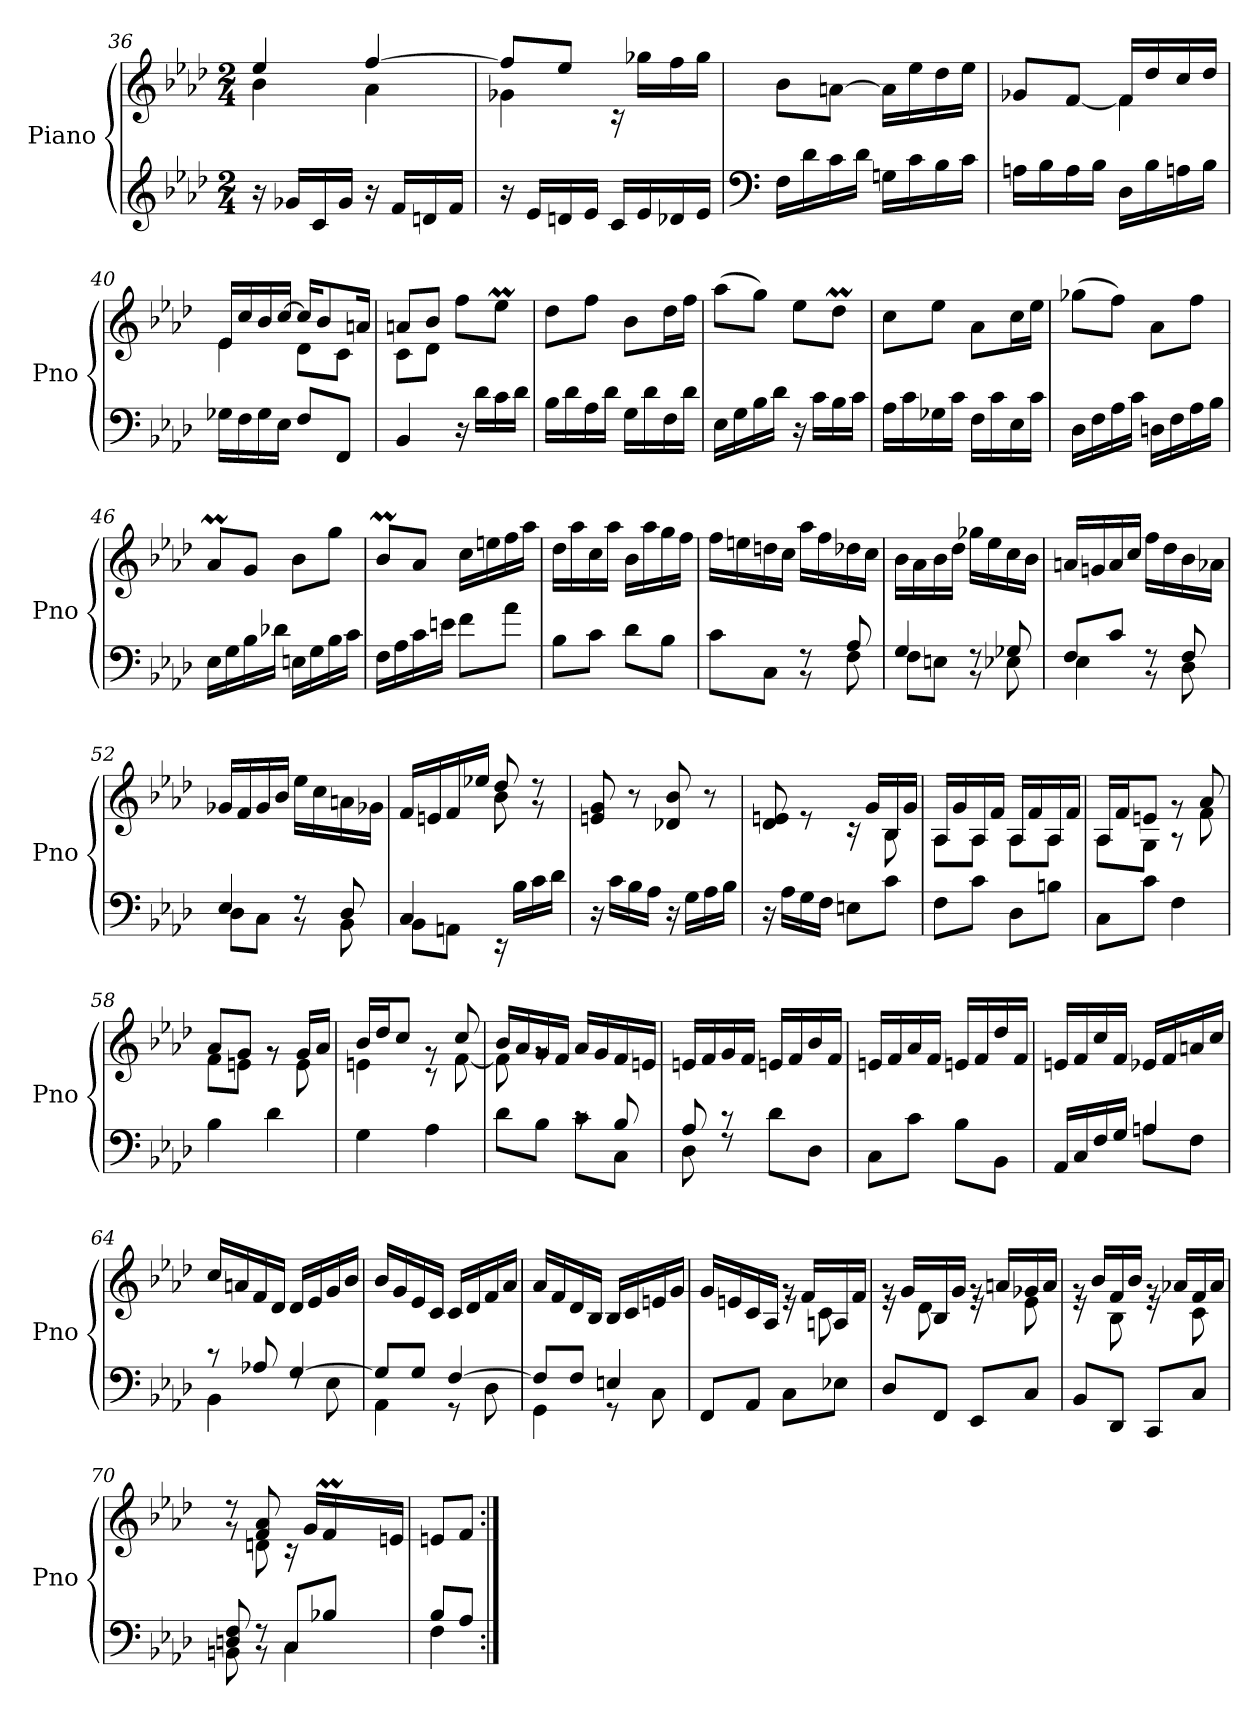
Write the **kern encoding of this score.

**kern	**kern
*part1	*part1
*staff2	*staff1
*I"Piano	*
*I'Pno	*
*clefG2	*clefG2
*k[b-e-a-d-]	*k[b-e-a-d-]
*M2/4	*M2/4
=36	=36
*	*^
16r	4ee-/	4b-\
16g-X/LL	.	.
16c/	.	.
16g-/JJ	.	.
16r	[4ff/	4a-\
16f/LL	.	.
16dn/	.	.
16f/JJ	.	.
=37	=37	=37
16r	8ff/L]	4g-X\
16e-/LL	.	.
16dn/	8ee-/J	.
16e-/JJ	.	.
16c/LL	16rc	4ryy
16e-/	16gg-X\LL	.
16d-X/	16ff\	.
16e-/JJ	16gg-\JJ	.
*	*v	*v
=38	=38
*clefF4	*
16F\LL	8b-\L
16d-\	.
16c\	[8an\J
16d-\JJ	.
16Gn\LL	16a\LL]
16c\	16ee-\
16B-\	16dd-\
16c\JJ	16ee-\JJ
!!LO:LB:g=z
=39	=39
*	*^
16An\LL	8g-X/L	4ryy
16B-\	.	.
16A\	[8f/J	.
16B-\JJ	.	.
16D-\LL	16f/LL	4f\]
16B-\	16dd-/	.
16An\	16cc/	.
16B-\JJ	16dd-/JJ	.
=40	=40	=40
16G-X\LL	16e-/LL	4e-\
16F\	16cc/	.
16G-\	16b-/	.
16E-\JJ	[16cc/JJ	.
8F\L	16cc/KL]	8d-\L
.	8b-/	.
8FF/J	.	8c\J
.	16an/Jk	.
=41	=41	=41
4BB-/	8an/L	8c\L
.	8b-/J	8d-\J
16r	8ff\L	4ryy
16d-\LL	.	.
16c\	8ee-M\J	.
16d-\JJ	.	.
*	*v	*v
=42	=42
16B-\LL	8dd-\L
16d-\	.
16A-\	8ff\J
16d-\JJ	.
16G\LL	8b-\L
16d-\	.
16F\	16dd-\L
16d-\JJ	16ff\JJ
=43	=43
16E-\LL	(8aa-\L
16G\	.
16B-\	8gg\J)
16d-\JJ	.
16r	8ee-\L
16c\LL	.
16B-\	8dd-M\J
16c\JJ	.
=44	=44
16A-\LL	8cc\L
16c\	.
16G-X\	8ee-\J
16c\JJ	.
16F\LL	8a-\L
16c\	.
16E-\	16cc\L
16c\JJ	16ee-\JJ
!!LO:LB:g=z
=45	=45
16D-\LL	(8gg-X\L
16F\	.
16A-\	8ff\J)
16c\JJ	.
16Dn\LL	8a-\L
16F\	.
16A-\	8ff\J
16B-\JJ	.
=46	=46
16E-\LL	8a-M/L
16G\	.
16B-\	8g/J
16d-X\JJ	.
16En\LL	8b-\L
16G\	.
16B-\	8gg\J
16c\JJ	.
=47	=47
16F\LL	8b-M/L
16A-\	.
16c\	8a-/J
16en\JJ	.
8f\L	16cc\LL
.	16een\
8a-\J	16ff\
.	16aa-\JJ
=48	=48
8B-\L	16dd-\LL
.	16aa-\
8c\J	16cc\
.	16aa-\JJ
8d-\L	16b-\LL
.	16aa-\
8B-\J	16gg\
.	16ff\JJ
=49	=49
*^	*
8c\L	4ryy	16ff\LL
.	.	16een\
8C\J	.	16ddn\
.	.	16cc\JJ
8rBB	8rF	16aa-\LL
.	.	16ff\
8A-/	8F\	16dd-X\
.	.	16cc\JJ
!!LO:LB:g=z
=50	=50	=50
4G/	8F\L	16b-\LL
.	.	16a-\
.	8En\J	16b-\
.	.	16dd-\JJ
8rBB	8rF	16gg-X\LL
.	.	16ee-\
8G-X/	8E-X\	16cc\
.	.	16b-\JJ
=51	=51	=51
8F/L	4E-\	16an/LL
.	.	16gn/
8c/J	.	16a/
.	.	16cc/JJ
8rBB	8rF	16ff\LL
.	.	16dd-\
8F/	8D-\	16b-\
.	.	16a-X\JJ
=52	=52	=52
4E-/	8D-\L	16g-X/LL
.	.	16f/
.	8C\J	16g-/
.	.	16b-/JJ
8rBB	8rF	16ee-\LL
.	.	16cc\
8D-/	8BB-\	16an\
.	.	16g-X\JJ
=53	=53	=53
*	*	*^
4C/	8BB-\L	16f/LL	4ryy
.	.	16en/	.
.	8AAn\J	16f/	.
.	.	16ee-X/JJ	.
16rEE	4ryy	8dd-/	8b-\
16B-\LL	.	.	.
16c\	.	8rg	8rdd
16d-\JJ	.	.	.
*v	*v	*	*
*	*v	*v
=54	=54
16r	8en/ 8g/
16c\LL	.
16B-\	8r
16A-\JJ	.
16r	8d-X/ 8b-/
16G\LL	.
16A-\	8r
16B-\JJ	.
!!LO:LB:g=z
=55	=55
*	*^
16r	8d-/ 8en/	4.ryy
16A-\LL	.	.
16G\	8re	.
16F\JJ	.	.
8En\L	16rc	.
.	16g/LL	.
8c\J	16B-/	8B-\
.	16g/JJ	.
=56	=56	=56
8F\L	16A-/LL	8A-\L
.	16g/	.
8c\J	16A-/	8A-\J
.	16f/JJ	.
8D-\L	16A-/LL	8A-\L
.	16f/	.
8Bn\J	16A-/	8A-\J
.	16f/JJ	.
=57	=57	=57
8C\L	16A-/LL	8A-\L
.	16f/J	.
8c\J	8en/J	8G\J
4F\	8rg	8r
.	8a-/	8f\
=58	=58	=58
4B-\	8a-/L	8f\L
.	8g/J	8en\J
4d-\	8rg	8rg
.	16g/LL	8e\
.	16a-/JJ	.
=59	=59	=59
4G\	16b-/LL	4en\
.	16dd-/J	.
.	8cc/J	.
4A-\	8rg	8r
.	8cc/	[8f\
=60	=60	=60
*^	*	*
8d-\L	4ryy	16b-/LL	8f\]
.	.	16a-/	.
8B-\J	.	16g/	8rg
.	.	16f/JJ	.
8rc	8c\L	16a-/LL	4ryy
.	.	16g/	.
8B-/	8C\J	16f/	.
.	.	16en/JJ	.
*	*	*v	*v
!!LO:PB:g=z
=61	=61	=61
8A-/	8D-\	16en/LL
.	.	16f/
8r	8rF	16g/
.	.	16f/JJ
8d-\L	4ryy	16en/LL
.	.	16f/
8D-\J	.	16b-/
.	.	16f/JJ
*v	*v	*
=62	=62
8C\L	16en/LL
.	16f/
8c\J	16a-/
.	16f/JJ
8B-\L	16en/LL
.	16f/
8BB-\J	16dd-/
.	16f/JJ
=63	=63
*^	*
16AA-/LL	4ryy	16en/LL
16C/	.	16f/
16F/	.	16cc/
16G/JJ	.	16f/JJ
4An/	8A\L	16e-X/LL
.	.	16f/
.	8F\J	16an/
.	.	16cc/JJ
=64	=64	=64
8r	4BB-\	16cc/LL
.	.	16an/
8A-X/	.	16f/
.	.	16d-/JJ
[4G/	8rF	16d-/LL
.	.	16e-/
.	8E-\	16g/
.	.	16b-/JJ
=65	=65	=65
8G/L]	4AA-\	16b-/LL
.	.	16g/
8G/J	.	16e-/
.	.	16c/JJ
[4F/	8r	16c/LL
.	.	16d-/
.	8D-\	16f/
.	.	16a-/JJ
!!LO:LB:g=z
=66	=66	=66
8F/L]	4GG\	16a-/LL
.	.	16f/
8F/J	.	16d-/
.	.	16B-/JJ
4En/	8r	16B-/LL
.	.	16c/
.	8C\	16en/
.	.	16g/JJ
*v	*v	*
=67	=67
*	*^
8FF/L	16g/LL	4ryy
.	16en/	.
8AA-/J	16c/	.
.	16A-/JJ	.
8C\L	16re	8rg
.	16f/LL	.
8E-X\J	16An/	8c\
.	16f/JJ	.
=68	=68	=68
8D-/L	16re	8rg
.	16g/LL	.
8FF/J	16B-/	8d-\
.	16g/JJ	.
8EE-/L	16re	8rg
.	16an/LL	.
8C/J	16g-X/	8e-\
.	16a/JJ	.
=69	=69	=69
8BB-/L	16re	8rg
.	16b-/LL	.
8DD-/J	16f/	8B-\
.	16b-/JJ	.
8CC/L	16re	8rg
.	16a-X/LL	.
8C/J	16f/	8c\
.	16a-/JJ	.
*	*v	*v
=70	=70
*	*MM48
*^	*^
*	*	*	*^
8Dn/ 8F/	8BBn\	8rg	8rdd	4.ryy
8rBB	8rF	8f/ 8a-/	8dn\	.
*	*	*MM42	*	*
8C/L	4C\	16rc	4ryy	.
.	.	16g/LL	.	.
*	*	*MM40	*	*
8B-X/J	.	16fM/	.	128f!yy
.	.	.	.	128g!yy
.	.	.	.	32.f!yy
*	*	*MM36	*	*
.	.	16en/JJ	.	16ryy
*	*	*v	*v	*v
=71	=71	=71
*	*	*MM18
8B-/L	4F\	8en/L
8A-/J	.	8f/J
*v	*v	*
=:|!	=:|!
*-	*-
